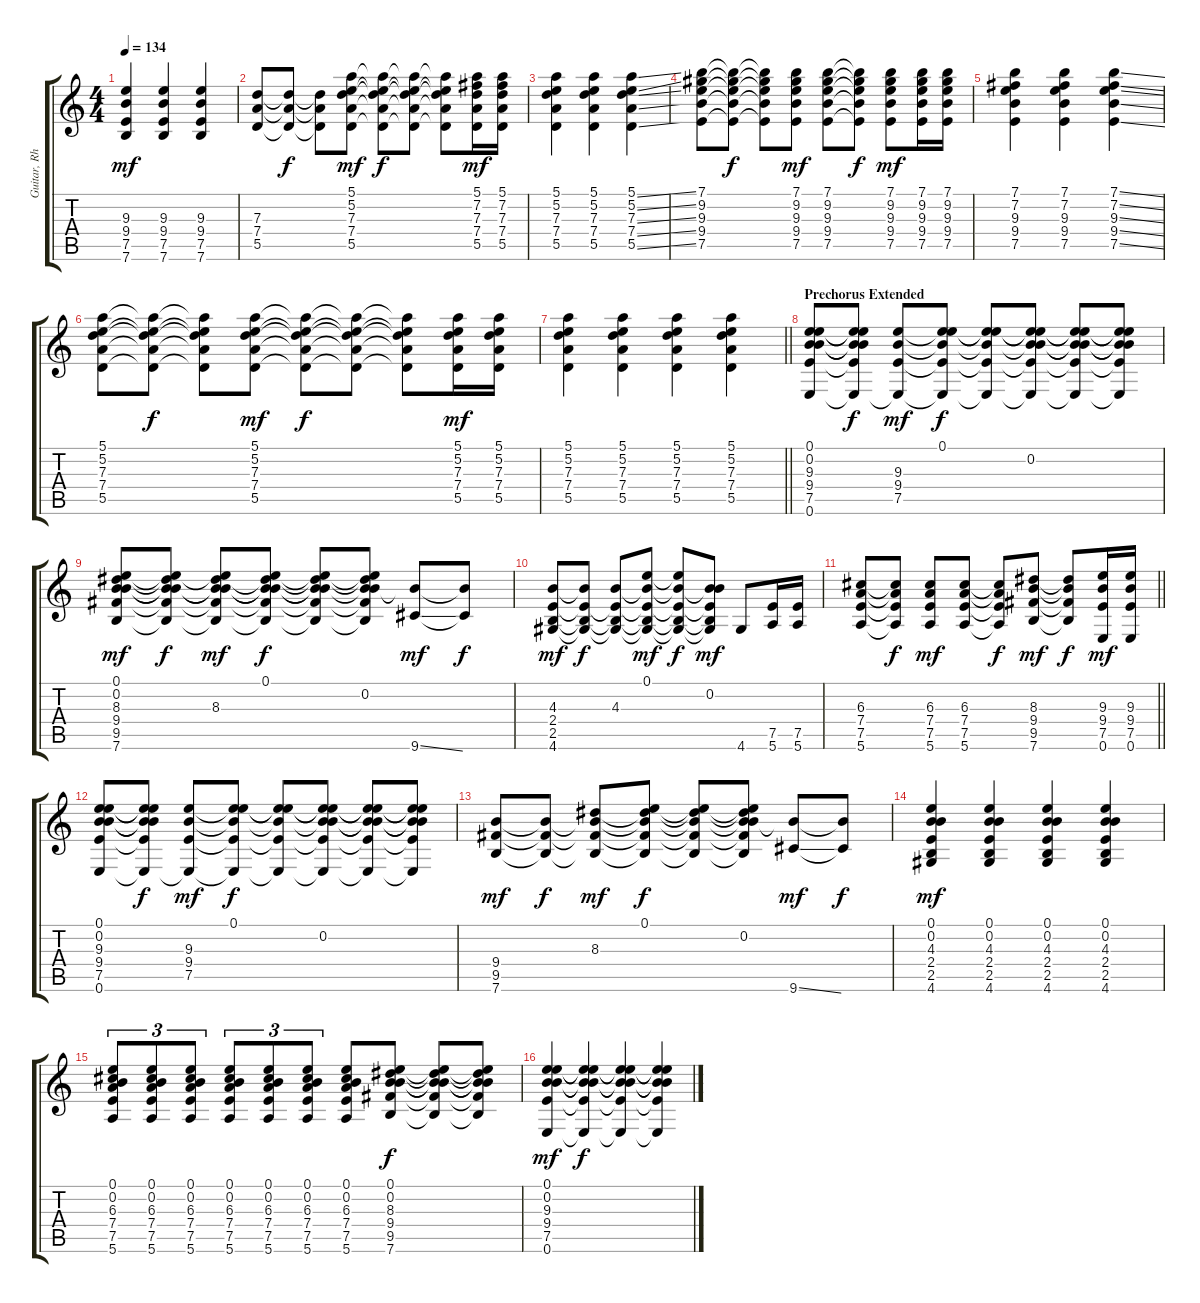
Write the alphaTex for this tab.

\track ("Guitar, Rhythm" "Guitar, Rh") {instrument overdrivenguitar}
\staff {score tabs}
\tuning (E4 B3 G3 D3 A2 E2) {hide}
\ts (4 4)
\tempo 134
\clef g2
\ks c
(9.3 9.4 7.5 7.6).4{dy mf} (9.3 9.4 7.5 7.6).4 (9.3 9.4 7.5 7.6).4 |
(7.3 7.4 5.5).8 (7.3{t} 7.4{t} 5.5{t}).8{dy f} (7.3{t} 7.4{t} 5.5{t}).8 (5.1 5.2 7.3 7.4 5.5).8{dy mf} (5.1{t} 5.2{t} 7.3{t} 7.4{t} 5.5{t}).8{dy f} (5.1{t} 5.2{t} 7.3{t} 7.4{t} 5.5{t}).8 (5.1{t} 5.2{t} 7.3{t} 7.4{t} 5.5{t}).8 (5.1 7.2 7.3 7.4 5.5).16{dy mf} (5.1 7.2 7.3 7.4 5.5).16 |
(5.1 5.2 7.3 7.4 5.5).4 (5.1 5.2 7.3 7.4 5.5).4 (5.1{ss} 5.2{ss} 7.3{ss} 7.4{ss} 5.5{ss}).4 |
(7.1 9.2 9.3 9.4 7.5).8 (7.1{t} 9.2{t} 9.3{t} 9.4{t} 7.5{t}).8{dy f} (7.1{t} 9.2{t} 9.3{t} 9.4{t} 7.5{t}).8 (7.1 9.2 9.3 9.4 7.5).8{dy mf} (7.1 9.2 9.3 9.4 7.5).8 (7.1{t} 9.2{t} 9.3{t} 9.4{t} 7.5{t}).8{dy f} (7.1 9.2 9.3 9.4 7.5).8{dy mf} (7.1 9.2 9.3 9.4 7.5).16 (7.1 9.2 9.3 9.4 7.5).16 |
(7.1 7.2 9.3 9.4 7.5).4 (7.1 7.2 9.3 9.4 7.5).4 (7.1{ss} 7.2{ss} 9.3{ss} 9.4{ss} 7.5{ss}).4 |
(5.1 5.2 7.3 7.4 5.5).8 (5.1{t} 5.2{t} 7.3{t} 7.4{t} 5.5{t}).8{dy f} (5.1{t} 5.2{t} 7.3{t} 7.4{t} 5.5{t}).8 (5.1 5.2 7.3 7.4 5.5).8{dy mf} (5.1{t} 5.2{t} 7.3{t} 7.4{t} 5.5{t}).8{dy f} (5.1{t} 5.2{t} 7.3{t} 7.4{t} 5.5{t}).8 (5.1{t} 5.2{t} 7.3{t} 7.4{t} 5.5{t}).8 (5.1 5.2 7.3 7.4 5.5).16{dy mf} (5.1 5.2 7.3 7.4 5.5).16 |
\barLineRight lightlight
(5.1 5.2 7.3 7.4 5.5).4 (5.1 5.2 7.3 7.4 5.5).4 (5.1 5.2 7.3 7.4 5.5).4 (5.1 5.2 7.3 7.4 5.5).4 |
\section ("" "Prechorus Extended")
(0.1 0.2 9.3 9.4 7.5 0.6).8 (0.1{t} 0.2{t} 9.3{t} 9.4{t} 7.5{t} 0.6{t}).8{dy f} (9.3 9.4 7.5 0.6{t}).8{dy mf} (0.1 9.3{t} 9.4{t} 7.5{t} 0.6{t}).8{dy f} (0.1{t} 9.3{t} 9.4{t} 7.5{t} 0.6{t}).8 (0.1{t} 0.2 9.3{t} 9.4{t} 7.5{t} 0.6{t}).8 (0.1{t} 0.2{t} 9.3{t} 9.4{t} 7.5{t} 0.6{t}).8 (0.1{t} 0.2{t} 9.3{t} 9.4{t} 7.5{t} 0.6{t}).8 |
(0.1 0.2 8.3 9.4 9.5 7.6).8{dy mf} (0.1{t} 0.2{t} 8.3{t} 9.4{t} 9.5{t} 7.6{t}).8{dy f} (0.1{t} 0.2{t} 8.3 9.4{t} 9.5{t} 7.6{t}).8{dy mf} (0.1 0.2{t} 8.3{t} 9.4{t} 9.5{t} 7.6{t}).8{dy f} (0.1{t} 0.2{t} 8.3{t} 9.4{t} 9.5{t} 7.6{t}).8 (0.1{t} 0.2 8.3{t} 9.4{t} 9.5{t} 7.6{t}).8 (0.2{t} 9.6{ss}).8{dy mf} (0.2{t} 9.6{t}).8{dy f} |
(4.3 2.4 2.5 4.6).8{dy mf} (4.3{t} 2.4{t} 2.5{t} 4.6{t}).8{dy f} (4.3 2.4{t} 2.5{t} 4.6{t}).8 (0.1 4.3{t} 2.4{t} 2.5{t} 4.6{t}).8{dy mf} (0.1{t} 4.3{t} 2.4{t} 2.5{t} 4.6{t}).8{dy f} (0.2 4.3{t} 2.4{t} 2.5{t} 4.6{t}).8{dy mf} 4.6.8 (7.5 5.6).16 (7.5 5.6).16 |
\barLineRight lightlight
(6.3 7.4 7.5 5.6).8 (6.3{t} 7.4{t} 7.5{t} 5.6{t}).8{dy f} (6.3 7.4 7.5 5.6).8{dy mf} (6.3 7.4 7.5 5.6).8 (6.3{t} 7.4{t} 7.5{t} 5.6{t}).8{dy f} (8.3 9.4 9.5 7.6).8{dy mf} (8.3{t} 9.4{t} 9.5{t} 7.6{t}).8{dy f} (9.3 9.4 7.5 0.6).16{dy mf} (9.3 9.4 7.5 0.6).16 |
(0.1 0.2 9.3 9.4 7.5 0.6).8 (0.1{t} 0.2{t} 9.3{t} 9.4{t} 7.5{t} 0.6{t}).8{dy f} (9.3 9.4 7.5 0.6{t}).8{dy mf} (0.1 9.3{t} 9.4{t} 7.5{t} 0.6{t}).8{dy f} (0.1{t} 9.3{t} 9.4{t} 7.5{t} 0.6{t}).8 (0.1{t} 0.2 9.3{t} 9.4{t} 7.5{t} 0.6{t}).8 (0.1{t} 0.2{t} 9.3{t} 9.4{t} 7.5{t} 0.6{t}).8 (0.1{t} 0.2{t} 9.3{t} 9.4{t} 7.5{t} 0.6{t}).8 |
(9.4 9.5 7.6).8{dy mf} (9.4{t} 9.5{t} 7.6{t}).8{dy f} (8.3 9.4{t} 9.5{t} 7.6{t}).8{dy mf} (0.1 8.3{t} 9.4{t} 9.5{t} 7.6{t}).8{dy f} (0.1{t} 8.3{t} 9.4{t} 9.5{t} 7.6{t}).8 (0.1{t} 0.2 8.3{t} 9.4{t} 9.5{t} 7.6{t}).8 (0.2{t} 9.6{ss}).8{dy mf} (0.2{t} 9.6{t}).8{dy f} |
(0.1 0.2 4.3 2.4 2.5 4.6).4{dy mf} (0.1 0.2 4.3 2.4 2.5 4.6).4 (0.1 0.2 4.3 2.4 2.5 4.6).4 (0.1 0.2 4.3 2.4 2.5 4.6).4 |
(0.1 0.2 6.3 7.4 7.5 5.6).8{tu (3 2)} (0.1 0.2 6.3 7.4 7.5 5.6).8{tu (3 2)} (0.1 0.2 6.3 7.4 7.5 5.6).8{tu (3 2)} (0.1 0.2 6.3 7.4 7.5 5.6).8{tu (3 2)} (0.1 0.2 6.3 7.4 7.5 5.6).8{tu (3 2)} (0.1 0.2 6.3 7.4 7.5 5.6).8{tu (3 2)} (0.1 0.2 6.3 7.4 7.5 5.6).8 (0.1 0.2 8.3 9.4 9.5 7.6).8{dy f} (0.1{t} 0.2{t} 8.3{t} 9.4{t} 9.5{t} 7.6{t}).8 (0.1{t} 0.2{t} 8.3{t} 9.4{t} 9.5{t} 7.6{t}).8 |
(0.1 0.2 9.3 9.4 7.5 0.6).4{dy mf} (0.1{t} 0.2{t} 9.3{t} 9.4{t} 7.5{t} 0.6{t}).4{dy f} (0.1{t} 0.2{t} 9.3{t} 9.4{t} 7.5{t} 0.6{t}).4 (0.1{t} 0.2{t} 9.3{t} 9.4{t} 7.5{t} 0.6{t}).4
